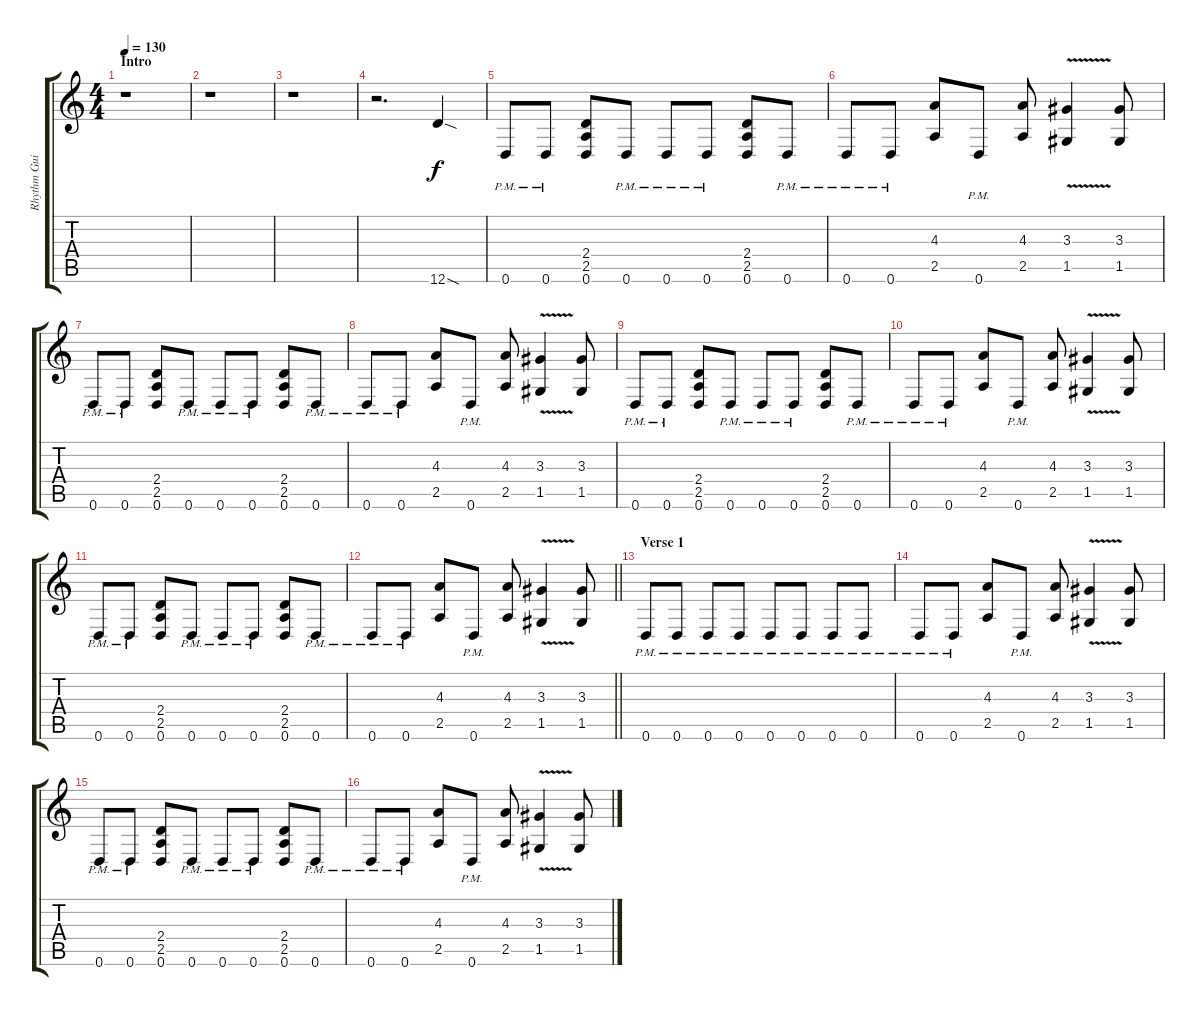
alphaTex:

\track ("Rhythm Guitar - Left" "Rhythm Gui") {instrument distortionguitar}
\staff {score tabs}
\tuning (D4 A3 F3 C3 G2 D2) {hide}
\ts (4 4)
\section ("" "Intro")
\tempo 130
\clef g2
\ks c
r.1{dy f instrument distortionguitar} |
r.1 |
r.1 |
r.2{d} 12.6{sod}.4 |
0.6{pm}.8 0.6{pm}.8 (2.4 2.5 0.6).8 0.6{pm}.8 0.6{pm}.8 0.6{pm}.8 (2.4 2.5 0.6).8 0.6{pm}.8 |
0.6{pm}.8 0.6{pm}.8 (4.3 2.5).8 0.6{pm}.8 (4.3 2.5).8 (3.3 1.5{v}).4 (3.3 1.5).8 |
0.6{pm}.8 0.6{pm}.8 (2.4 2.5 0.6).8 0.6{pm}.8 0.6{pm}.8 0.6{pm}.8 (2.4 2.5 0.6).8 0.6{pm}.8 |
0.6{pm}.8 0.6{pm}.8 (4.3 2.5).8 0.6{pm}.8 (4.3 2.5).8 (3.3 1.5{v}).4 (3.3 1.5).8 |
0.6{pm}.8 0.6{pm}.8 (2.4 2.5 0.6).8 0.6{pm}.8 0.6{pm}.8 0.6{pm}.8 (2.4 2.5 0.6).8 0.6{pm}.8 |
0.6{pm}.8 0.6{pm}.8 (4.3 2.5).8 0.6{pm}.8 (4.3 2.5).8 (3.3 1.5{v}).4 (3.3 1.5).8 |
0.6{pm}.8 0.6{pm}.8 (2.4 2.5 0.6).8 0.6{pm}.8 0.6{pm}.8 0.6{pm}.8 (2.4 2.5 0.6).8 0.6{pm}.8 |
\barLineRight lightlight
0.6{pm}.8 0.6{pm}.8 (4.3 2.5).8 0.6{pm}.8 (4.3 2.5).8 (3.3 1.5{v}).4 (3.3 1.5).8 |
\section ("" "Verse 1")
0.6{pm}.8 0.6{pm}.8 0.6{pm}.8 0.6{pm}.8 0.6{pm}.8 0.6{pm}.8 0.6{pm}.8 0.6{pm}.8 |
0.6{pm}.8 0.6{pm}.8 (4.3 2.5).8 0.6{pm}.8 (4.3 2.5).8 (3.3 1.5{v}).4 (3.3 1.5).8 |
0.6{pm}.8 0.6{pm}.8 (2.4 2.5 0.6).8 0.6{pm}.8 0.6{pm}.8 0.6{pm}.8 (2.4 2.5 0.6).8 0.6{pm}.8 |
0.6{pm}.8 0.6{pm}.8 (4.3 2.5).8 0.6{pm}.8 (4.3 2.5).8 (3.3 1.5{v}).4 (3.3 1.5).8
